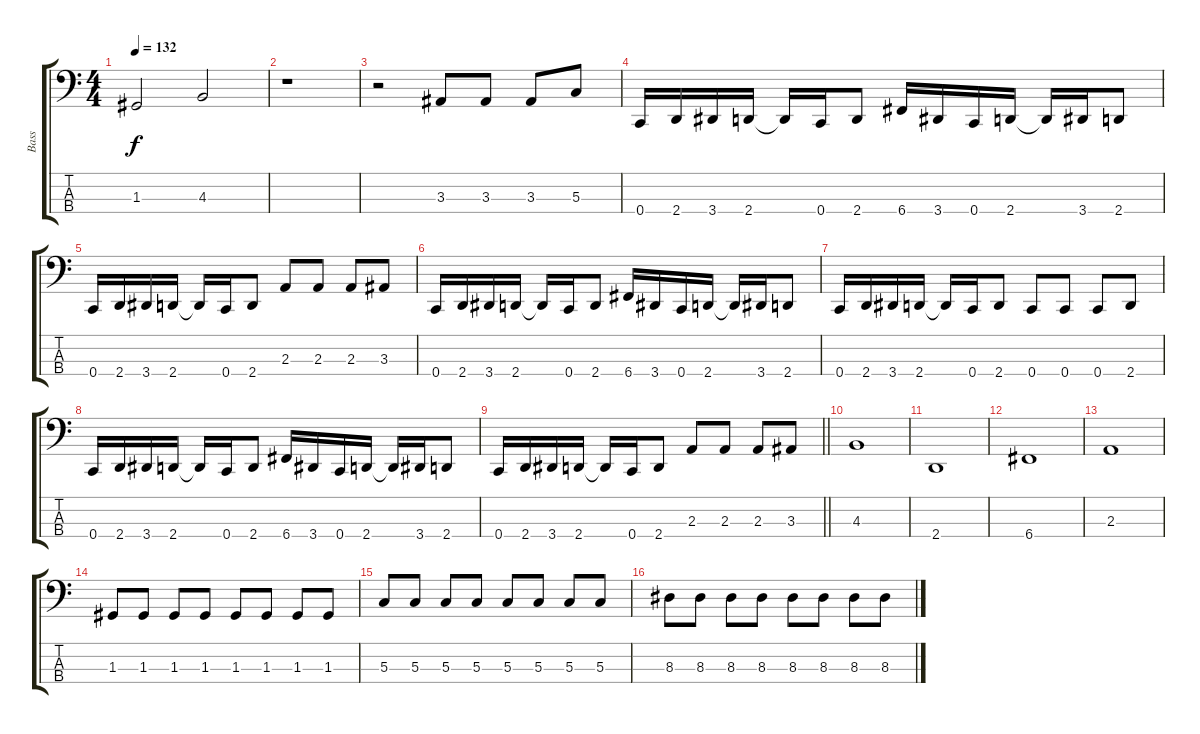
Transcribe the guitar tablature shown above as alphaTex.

\track ("Bass" "Bass") {instrument slapbass2}
\staff {score tabs}
\tuning (F2 C2 G1 C1) {hide}
\ts (4 4)
\tempo 132
\clef f4
\ks c
1.3.2{dy f} 4.3.2 |
r.1 |
r.2 3.3.8 3.3.8 3.3.8 5.3.8 |
0.4.16 2.4.16 3.4.16 2.4.16 2.4{t}.16 0.4.16 2.4.8 6.4.16 3.4.16 0.4.16 2.4.16 2.4{t}.16 3.4.16 2.4.8 |
0.4.16 2.4.16 3.4.16 2.4.16 2.4{t}.16 0.4.16 2.4.8 2.3.8 2.3.8 2.3.8 3.3.8 |
0.4.16 2.4.16 3.4.16 2.4.16 2.4{t}.16 0.4.16 2.4.8 6.4.16 3.4.16 0.4.16 2.4.16 2.4{t}.16 3.4.16 2.4.8 |
0.4.16 2.4.16 3.4.16 2.4.16 2.4{t}.16 0.4.16 2.4.8 0.4.8 0.4.8 0.4.8 2.4.8 |
0.4.16 2.4.16 3.4.16 2.4.16 2.4{t}.16 0.4.16 2.4.8 6.4.16 3.4.16 0.4.16 2.4.16 2.4{t}.16 3.4.16 2.4.8 |
\barLineRight lightlight
0.4.16 2.4.16 3.4.16 2.4.16 2.4{t}.16 0.4.16 2.4.8 2.3.8 2.3.8 2.3.8 3.3.8 |
4.3.1 |
2.4.1 |
6.4.1 |
2.3.1 |
1.3.8 1.3.8 1.3.8 1.3.8 1.3.8 1.3.8 1.3.8 1.3.8 |
5.3.8 5.3.8 5.3.8 5.3.8 5.3.8 5.3.8 5.3.8 5.3.8 |
8.3.8 8.3.8 8.3.8 8.3.8 8.3.8 8.3.8 8.3.8 8.3.8
